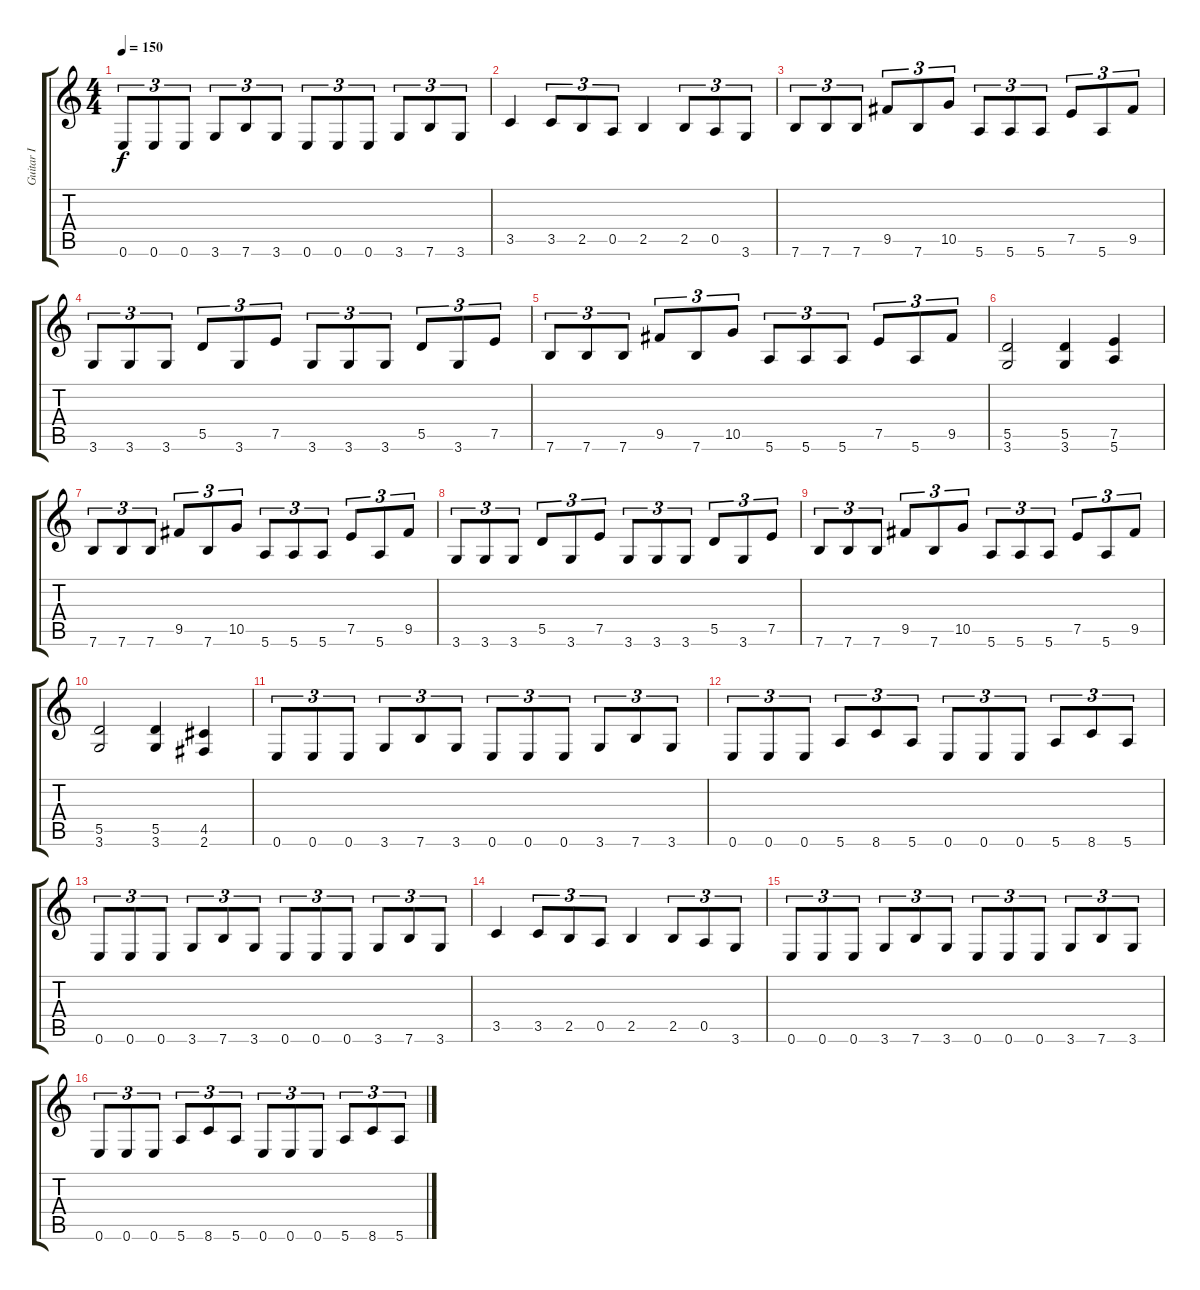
\track ("Guitar I" "Guitar I") {instrument distortionguitar}
\staff {score tabs}
\tuning (E4 B3 G3 D3 A2 E2) {hide}
\ts (4 4)
\tempo 150
\clef g2
\ks c
0.6.8{tu (3 2) dy f} 0.6.8{tu (3 2)} 0.6.8{tu (3 2)} 3.6.8{tu (3 2)} 7.6.8{tu (3 2)} 3.6.8{tu (3 2)} 0.6.8{tu (3 2)} 0.6.8{tu (3 2)} 0.6.8{tu (3 2)} 3.6.8{tu (3 2)} 7.6.8{tu (3 2)} 3.6.8{tu (3 2)} |
3.5.4 3.5.8{tu (3 2)} 2.5.8{tu (3 2)} 0.5.8{tu (3 2)} 2.5.4 2.5.8{tu (3 2)} 0.5.8{tu (3 2)} 3.6.8{tu (3 2)} |
7.6.8{tu (3 2)} 7.6.8{tu (3 2)} 7.6.8{tu (3 2)} 9.5.8{tu (3 2)} 7.6.8{tu (3 2)} 10.5.8{tu (3 2)} 5.6.8{tu (3 2)} 5.6.8{tu (3 2)} 5.6.8{tu (3 2)} 7.5.8{tu (3 2)} 5.6.8{tu (3 2)} 9.5.8{tu (3 2)} |
3.6.8{tu (3 2)} 3.6.8{tu (3 2)} 3.6.8{tu (3 2)} 5.5.8{tu (3 2)} 3.6.8{tu (3 2)} 7.5.8{tu (3 2)} 3.6.8{tu (3 2)} 3.6.8{tu (3 2)} 3.6.8{tu (3 2)} 5.5.8{tu (3 2)} 3.6.8{tu (3 2)} 7.5.8{tu (3 2)} |
7.6.8{tu (3 2)} 7.6.8{tu (3 2)} 7.6.8{tu (3 2)} 9.5.8{tu (3 2)} 7.6.8{tu (3 2)} 10.5.8{tu (3 2)} 5.6.8{tu (3 2)} 5.6.8{tu (3 2)} 5.6.8{tu (3 2)} 7.5.8{tu (3 2)} 5.6.8{tu (3 2)} 9.5.8{tu (3 2)} |
(5.5 3.6).2 (5.5 3.6).4 (7.5 5.6).4 |
7.6.8{tu (3 2)} 7.6.8{tu (3 2)} 7.6.8{tu (3 2)} 9.5.8{tu (3 2)} 7.6.8{tu (3 2)} 10.5.8{tu (3 2)} 5.6.8{tu (3 2)} 5.6.8{tu (3 2)} 5.6.8{tu (3 2)} 7.5.8{tu (3 2)} 5.6.8{tu (3 2)} 9.5.8{tu (3 2)} |
3.6.8{tu (3 2)} 3.6.8{tu (3 2)} 3.6.8{tu (3 2)} 5.5.8{tu (3 2)} 3.6.8{tu (3 2)} 7.5.8{tu (3 2)} 3.6.8{tu (3 2)} 3.6.8{tu (3 2)} 3.6.8{tu (3 2)} 5.5.8{tu (3 2)} 3.6.8{tu (3 2)} 7.5.8{tu (3 2)} |
7.6.8{tu (3 2)} 7.6.8{tu (3 2)} 7.6.8{tu (3 2)} 9.5.8{tu (3 2)} 7.6.8{tu (3 2)} 10.5.8{tu (3 2)} 5.6.8{tu (3 2)} 5.6.8{tu (3 2)} 5.6.8{tu (3 2)} 7.5.8{tu (3 2)} 5.6.8{tu (3 2)} 9.5.8{tu (3 2)} |
(5.5 3.6).2 (5.5 3.6).4 (4.5 2.6).4 |
0.6.8{tu (3 2)} 0.6.8{tu (3 2)} 0.6.8{tu (3 2)} 3.6.8{tu (3 2)} 7.6.8{tu (3 2)} 3.6.8{tu (3 2)} 0.6.8{tu (3 2)} 0.6.8{tu (3 2)} 0.6.8{tu (3 2)} 3.6.8{tu (3 2)} 7.6.8{tu (3 2)} 3.6.8{tu (3 2)} |
0.6.8{tu (3 2)} 0.6.8{tu (3 2)} 0.6.8{tu (3 2)} 5.6.8{tu (3 2)} 8.6.8{tu (3 2)} 5.6.8{tu (3 2)} 0.6.8{tu (3 2)} 0.6.8{tu (3 2)} 0.6.8{tu (3 2)} 5.6.8{tu (3 2)} 8.6.8{tu (3 2)} 5.6.8{tu (3 2)} |
0.6.8{tu (3 2)} 0.6.8{tu (3 2)} 0.6.8{tu (3 2)} 3.6.8{tu (3 2)} 7.6.8{tu (3 2)} 3.6.8{tu (3 2)} 0.6.8{tu (3 2)} 0.6.8{tu (3 2)} 0.6.8{tu (3 2)} 3.6.8{tu (3 2)} 7.6.8{tu (3 2)} 3.6.8{tu (3 2)} |
3.5.4 3.5.8{tu (3 2)} 2.5.8{tu (3 2)} 0.5.8{tu (3 2)} 2.5.4 2.5.8{tu (3 2)} 0.5.8{tu (3 2)} 3.6.8{tu (3 2)} |
0.6.8{tu (3 2)} 0.6.8{tu (3 2)} 0.6.8{tu (3 2)} 3.6.8{tu (3 2)} 7.6.8{tu (3 2)} 3.6.8{tu (3 2)} 0.6.8{tu (3 2)} 0.6.8{tu (3 2)} 0.6.8{tu (3 2)} 3.6.8{tu (3 2)} 7.6.8{tu (3 2)} 3.6.8{tu (3 2)} |
0.6.8{tu (3 2)} 0.6.8{tu (3 2)} 0.6.8{tu (3 2)} 5.6.8{tu (3 2)} 8.6.8{tu (3 2)} 5.6.8{tu (3 2)} 0.6.8{tu (3 2)} 0.6.8{tu (3 2)} 0.6.8{tu (3 2)} 5.6.8{tu (3 2)} 8.6.8{tu (3 2)} 5.6.8{tu (3 2)}
